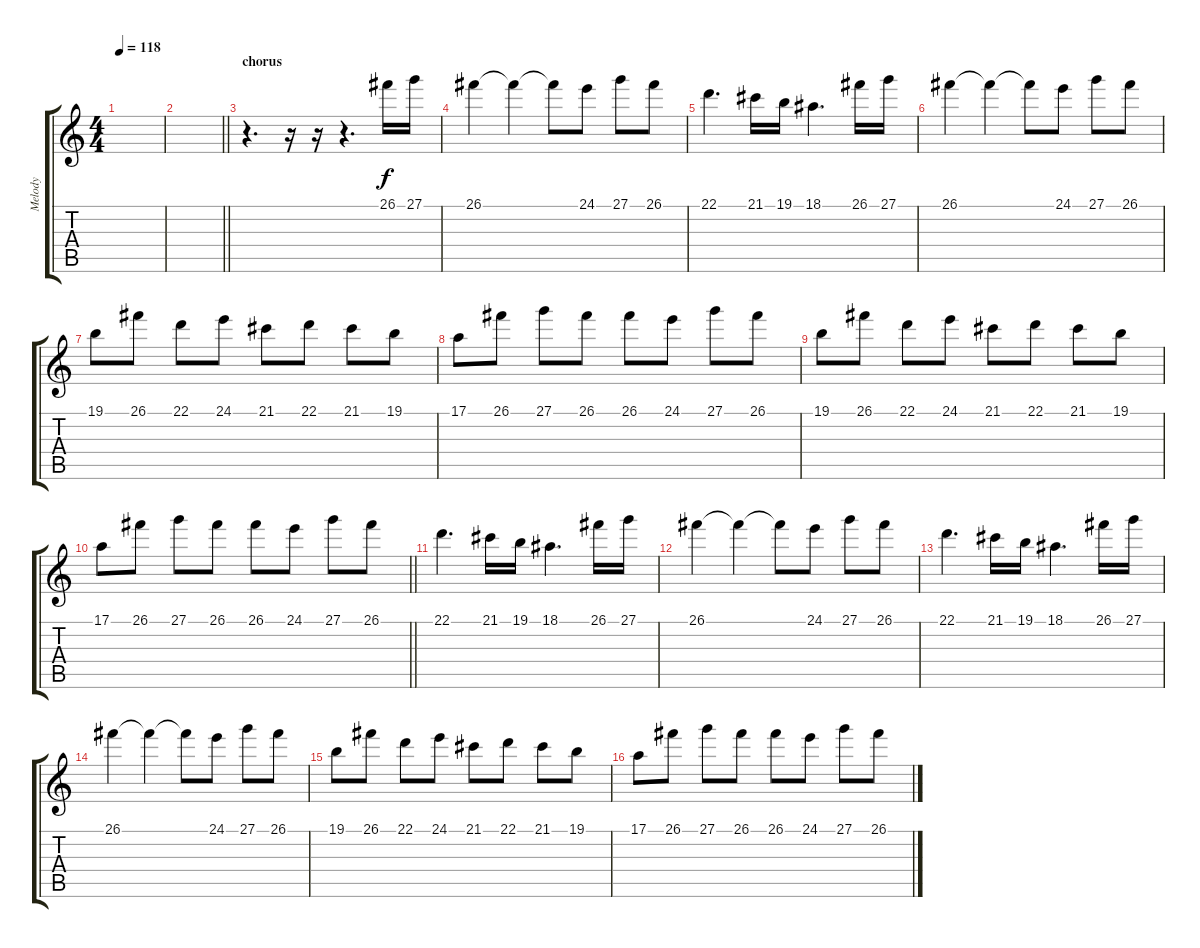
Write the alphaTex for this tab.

\track ("Melody" "Melody") {instrument stringensemble1}
\staff {score tabs}
\tuning (E4 B3 G3 D3 A2 E2) {hide}
\ts (4 4)
\tempo 118
\clef g2
\ks c
|
\barLineRight lightlight
|
\section ("" "chorus")
r.4{d} r.16 r.16 r.4{d} 26.1.16 27.1.16 |
26.1.4 26.1{t}.4 26.1{t}.8 24.1.8 27.1.8 26.1.8 |
22.1.4{d} 21.1.16 19.1.16 18.1.4{d} 26.1.16 27.1.16 |
26.1.4 26.1{t}.4 26.1{t}.8 24.1.8 27.1.8 26.1.8 |
19.1.8 26.1.8 22.1.8 24.1.8 21.1.8 22.1.8 21.1.8 19.1.8 |
17.1.8 26.1.8 27.1.8 26.1.8 26.1.8 24.1.8 27.1.8 26.1.8 |
19.1.8 26.1.8 22.1.8 24.1.8 21.1.8 22.1.8 21.1.8 19.1.8 |
\barLineRight lightlight
17.1.8 26.1.8 27.1.8 26.1.8 26.1.8 24.1.8 27.1.8 26.1.8 |
22.1.4{d} 21.1.16 19.1.16 18.1.4{d} 26.1.16 27.1.16 |
26.1.4 26.1{t}.4 26.1{t}.8 24.1.8 27.1.8 26.1.8 |
22.1.4{d} 21.1.16 19.1.16 18.1.4{d} 26.1.16 27.1.16 |
26.1.4 26.1{t}.4 26.1{t}.8 24.1.8 27.1.8 26.1.8 |
19.1.8 26.1.8 22.1.8 24.1.8 21.1.8 22.1.8 21.1.8 19.1.8 |
17.1.8 26.1.8 27.1.8 26.1.8 26.1.8 24.1.8 27.1.8 26.1.8
